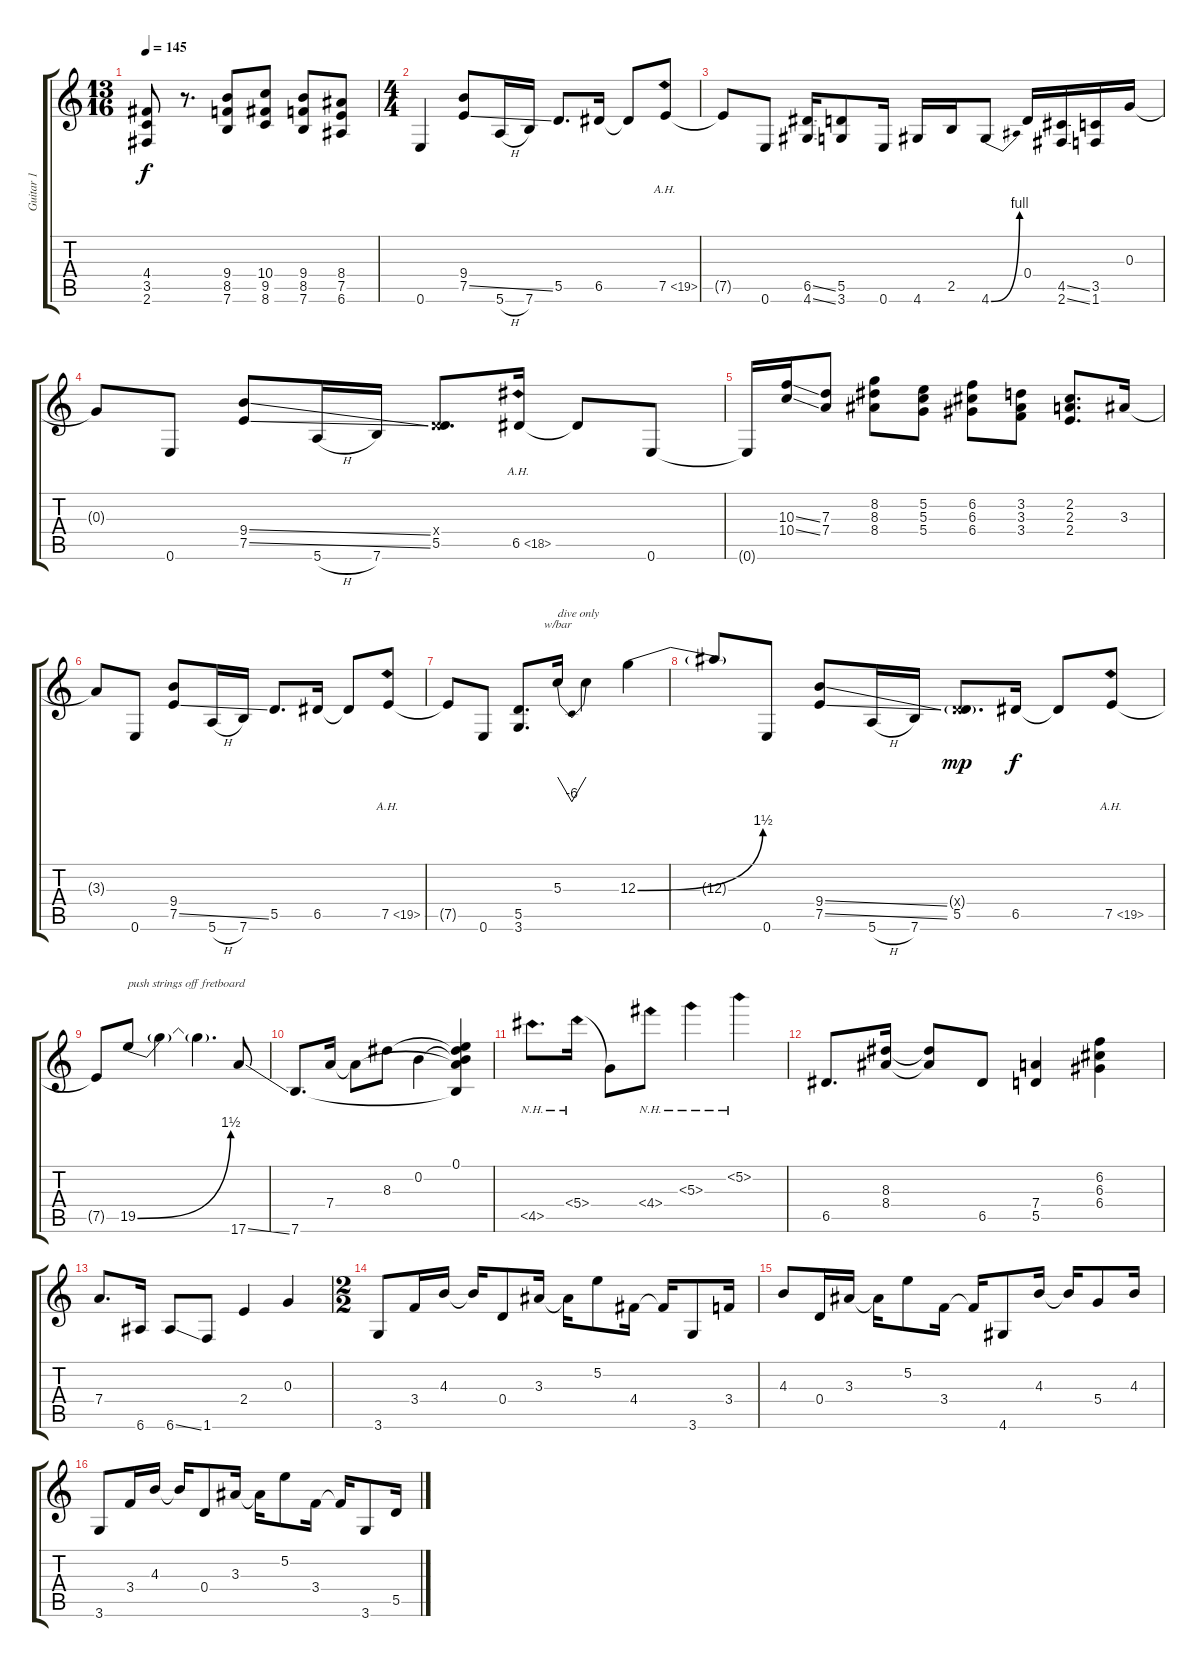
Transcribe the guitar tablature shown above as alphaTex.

\track ("Guitar 1" "Guitar 1") {instrument overdrivenguitar}
\staff {score tabs}
\tuning (E4 B3 G3 D3 A2 E2) {hide}
\ts (13 16)
\tempo 145
\clef g2
\ks c
(4.4 3.5 2.6).8{dy f} r.8{d} (9.4 8.5 7.6).8 (10.4 9.5 8.6).8 (9.4 8.5 7.6).8 (8.4 7.5 6.6).8 |
\ts (4 4)
0.6.4 (9.4 7.5{ss}).8 5.6{h}.16 7.6.16 5.5.8{d} 6.5.16 6.5{t}.8 7.5{ah 12}.8 |
7.5{t}.8 0.6.8 (6.5{ss} 4.6{ss}).16 (5.5 3.6).8 0.6.16 4.6.16 2.5.16 4.6{be (bend 0 0 60 4)}.8 0.4.16 (4.5{ss} 2.6{ss}).16 (3.5 1.6).16 0.3.16 |
0.3{t}.8 0.6.8 (9.4{ss} 7.5{ss}).8 5.6{h}.16 7.6.16 (0.4{x} 5.5).8{d} 6.5{ah 12}.16 6.5{t}.8 0.6.8 |
0.6{t}.16 (10.3{ss} 10.4{ss}).16 (7.3 7.4).8 (8.2 8.3 8.4).8 (5.2 5.3 5.4).8 (6.2 6.3 6.4).8 (3.2 3.3 3.4).8 (2.2 2.3 2.4).8{d} 3.3.16 |
3.3{t}.8 0.6.8 (9.4 7.5{ss}).8 5.6{h}.16 7.6.16 5.5.8{d} 6.5.16 6.5{t}.8 7.5{ah 12}.8 |
7.5{t}.8 0.6.8 (5.5 3.6).8{d} 5.3.16{tbe (dip default 0 0 30 -24 60 0) txt "dive only"} 5.3{t}.4 12.3{be (bend 0 0 60 6)}.4 |
12.3{t}.8 0.6.8 (9.4{ss} 7.5{ss}).8 5.6{h}.16 7.6.16 (0.4{g x} 5.5).8{d dy mp} 6.5.16{dy f} 6.5{t}.8 7.5{ah 12}.8 |
7.5{t}.8 19.5{be (bend 0 0 60 6)}.8{txt "push strings off fretboard"} 19.5{t}.4 19.5{t}.4{d} 17.6{ss}.8 |
7.6.8{d} 7.4.16 7.4{t}.8 8.3.8 0.2.4 (0.1 0.2{t} 8.3{t} 7.4{t} 7.6{t}).4 |
4.5{nh}.8{d} 5.4{nh}.16 5.4{t}.8 4.4{nh}.8 5.3{nh}.4 5.2{nh}.4 |
6.5.8{d} (8.3 8.4).16 (8.3{t} 8.4{t}).8 6.5.8 (7.4 5.5).4 (6.2 6.3 6.4).4 |
7.4.8{d} 6.6.16 6.6{ss}.8 1.6.8 2.4.4 0.3.4 |
\ts (2 2)
3.6.8 3.4.16 4.3.16 4.3{t}.16 0.4.8 3.3.16 3.3{t}.16 5.2.8 4.4.16 4.4{t}.16 3.6.8 3.4.16 |
4.3.8 0.4.16 3.3.16 3.3{t}.16 5.2.8 3.4.16 3.4{t}.16 4.6.8 4.3.16 4.3{t}.16 5.4.8 4.3.16 |
3.6.8 3.4.16 4.3.16 4.3{t}.16 0.4.8 3.3.16 3.3{t}.16 5.2.8 3.4.16 3.4{t}.16 3.6.8 5.5.16
